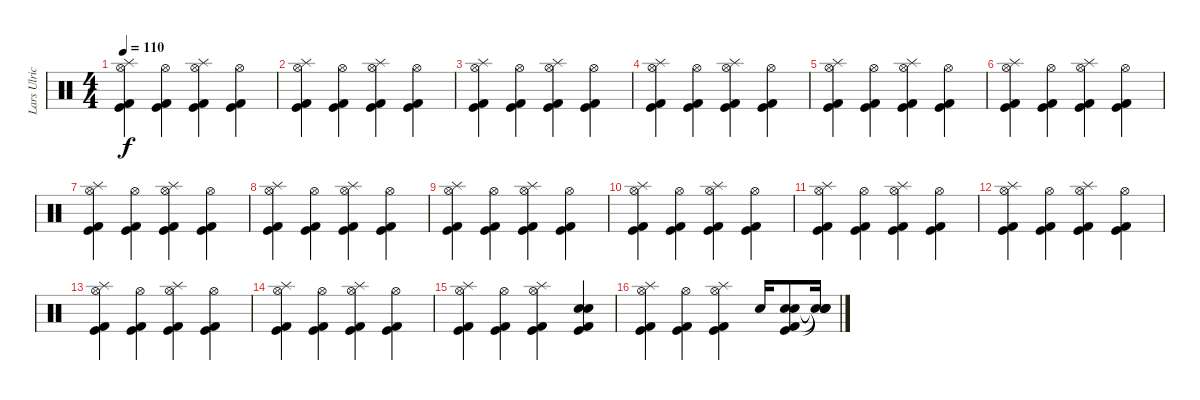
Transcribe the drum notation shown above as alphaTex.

\track ("Lars Ulrich" "Lars Ulric") {instrument percussion}
\staff {score}
\articulation defaults
\ts (4 4)
\tempo 110
\clef neutral
\ks c
("Splash (hit)" "Hi-Hat (open)" "Kick (hit) 2" "Kick (hit)").4{dy f} ("Hi-Hat (open)" "Kick (hit) 2" "Kick (hit)").4 ("Splash (hit)" "Hi-Hat (open)" "Kick (hit) 2" "Kick (hit)").4 ("Hi-Hat (open)" "Kick (hit) 2" "Kick (hit)").4 |
("Splash (hit)" "Hi-Hat (open)" "Kick (hit) 2" "Kick (hit)").4 ("Hi-Hat (open)" "Kick (hit) 2" "Kick (hit)").4 ("Splash (hit)" "Hi-Hat (open)" "Kick (hit) 2" "Kick (hit)").4 ("Hi-Hat (open)" "Kick (hit) 2" "Kick (hit)").4 |
("Splash (hit)" "Hi-Hat (open)" "Kick (hit) 2" "Kick (hit)").4 ("Hi-Hat (open)" "Kick (hit) 2" "Kick (hit)").4 ("Splash (hit)" "Hi-Hat (open)" "Kick (hit) 2" "Kick (hit)").4 ("Hi-Hat (open)" "Kick (hit) 2" "Kick (hit)").4 |
("Splash (hit)" "Hi-Hat (open)" "Kick (hit) 2" "Kick (hit)").4 ("Hi-Hat (open)" "Kick (hit) 2" "Kick (hit)").4 ("Splash (hit)" "Hi-Hat (open)" "Kick (hit) 2" "Kick (hit)").4 ("Hi-Hat (open)" "Kick (hit) 2" "Kick (hit)").4 |
("Splash (hit)" "Hi-Hat (open)" "Kick (hit) 2" "Kick (hit)").4 ("Hi-Hat (open)" "Kick (hit) 2" "Kick (hit)").4 ("Splash (hit)" "Hi-Hat (open)" "Kick (hit) 2" "Kick (hit)").4 ("Hi-Hat (open)" "Kick (hit) 2" "Kick (hit)").4 |
("Splash (hit)" "Hi-Hat (open)" "Kick (hit) 2" "Kick (hit)").4 ("Hi-Hat (open)" "Kick (hit) 2" "Kick (hit)").4 ("Splash (hit)" "Hi-Hat (open)" "Kick (hit) 2" "Kick (hit)").4 ("Hi-Hat (open)" "Kick (hit) 2" "Kick (hit)").4 |
("Splash (hit)" "Hi-Hat (open)" "Kick (hit) 2" "Kick (hit)").4 ("Hi-Hat (open)" "Kick (hit) 2" "Kick (hit)").4 ("Splash (hit)" "Hi-Hat (open)" "Kick (hit) 2" "Kick (hit)").4 ("Hi-Hat (open)" "Kick (hit) 2" "Kick (hit)").4 |
("Splash (hit)" "Hi-Hat (open)" "Kick (hit) 2" "Kick (hit)").4 ("Hi-Hat (open)" "Kick (hit) 2" "Kick (hit)").4 ("Splash (hit)" "Hi-Hat (open)" "Kick (hit) 2" "Kick (hit)").4 ("Hi-Hat (open)" "Kick (hit) 2" "Kick (hit)").4 |
("Splash (hit)" "Hi-Hat (open)" "Kick (hit) 2" "Kick (hit)").4 ("Hi-Hat (open)" "Kick (hit) 2" "Kick (hit)").4 ("Splash (hit)" "Hi-Hat (open)" "Kick (hit) 2" "Kick (hit)").4 ("Hi-Hat (open)" "Kick (hit) 2" "Kick (hit)").4 |
("Splash (hit)" "Hi-Hat (open)" "Kick (hit) 2" "Kick (hit)").4 ("Hi-Hat (open)" "Kick (hit) 2" "Kick (hit)").4 ("Splash (hit)" "Hi-Hat (open)" "Kick (hit) 2" "Kick (hit)").4 ("Hi-Hat (open)" "Kick (hit) 2" "Kick (hit)").4 |
("Splash (hit)" "Hi-Hat (open)" "Kick (hit) 2" "Kick (hit)").4 ("Hi-Hat (open)" "Kick (hit) 2" "Kick (hit)").4 ("Splash (hit)" "Hi-Hat (open)" "Kick (hit) 2" "Kick (hit)").4 ("Hi-Hat (open)" "Kick (hit) 2" "Kick (hit)").4 |
("Splash (hit)" "Hi-Hat (open)" "Kick (hit) 2" "Kick (hit)").4 ("Hi-Hat (open)" "Kick (hit) 2" "Kick (hit)").4 ("Splash (hit)" "Hi-Hat (open)" "Kick (hit) 2" "Kick (hit)").4 ("Hi-Hat (open)" "Kick (hit) 2" "Kick (hit)").4 |
("Splash (hit)" "Hi-Hat (open)" "Kick (hit) 2" "Kick (hit)").4 ("Hi-Hat (open)" "Kick (hit) 2" "Kick (hit)").4 ("Splash (hit)" "Hi-Hat (open)" "Kick (hit) 2" "Kick (hit)").4 ("Hi-Hat (open)" "Kick (hit) 2" "Kick (hit)").4 |
("Splash (hit)" "Hi-Hat (open)" "Kick (hit) 2" "Kick (hit)").4 ("Hi-Hat (open)" "Kick (hit) 2" "Kick (hit)").4 ("Splash (hit)" "Hi-Hat (open)" "Kick (hit) 2" "Kick (hit)").4 ("Hi-Hat (open)" "Kick (hit) 2" "Kick (hit)").4 |
("Splash (hit)" "Hi-Hat (open)" "Kick (hit) 2" "Kick (hit)").4 ("Hi-Hat (open)" "Kick (hit) 2" "Kick (hit)").4 ("Splash (hit)" "Hi-Hat (open)" "Kick (hit) 2" "Kick (hit)").4 ("Electric Snare (hit)" "Snare (hit) 2" "Kick (hit) 2" "Kick (hit)").4 |
("Splash (hit)" "Hi-Hat (open)" "Kick (hit) 2" "Kick (hit)").4 ("Hi-Hat (open)" "Kick (hit) 2" "Kick (hit)").4 ("Splash (hit)" "Hi-Hat (open)" "Kick (hit) 2" "Kick (hit)").4 "Snare (hit) 2".16 ("Electric Snare (hit)" "Snare (hit) 2" "Kick (hit) 2" "Kick (hit)").8 ("Snare (hit)"{t} "Snare (hit)"{t} "Snare (hit)"{t} "Snare (hit)"{t}).16
